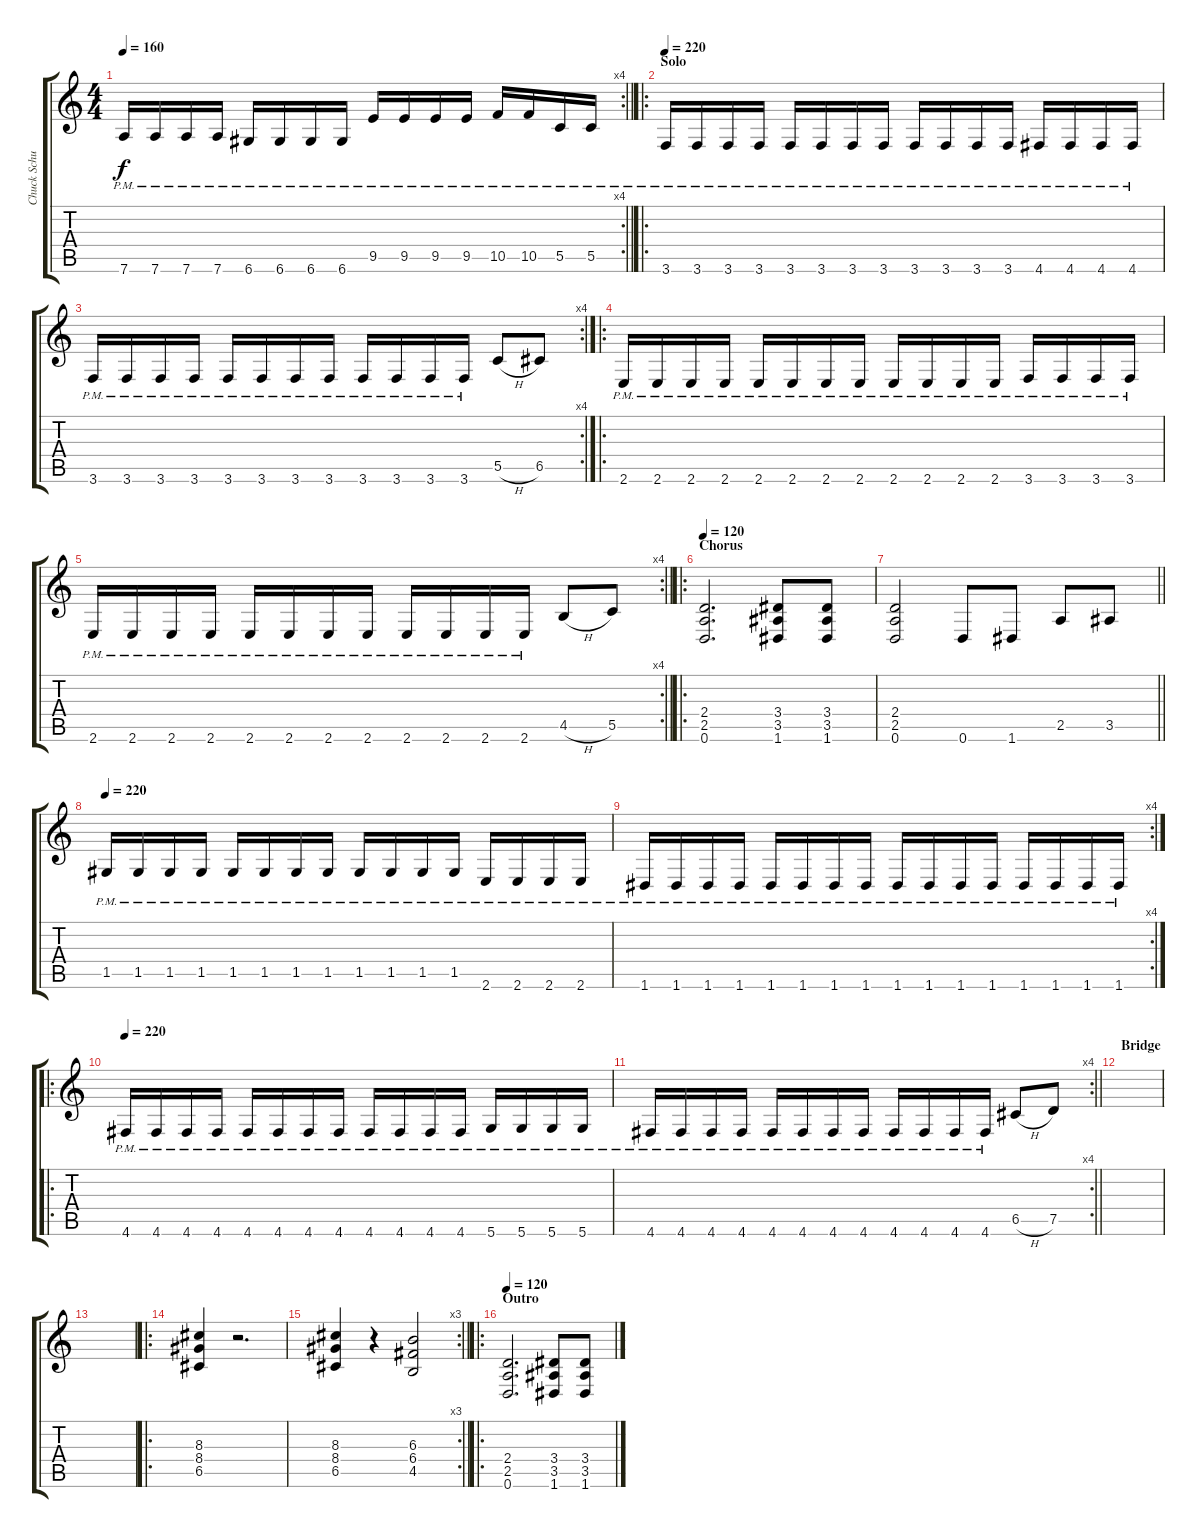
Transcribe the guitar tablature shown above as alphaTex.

\track ("Chuck Schuldiner" "Chuck Schu") {instrument distortionguitar}
\staff {score tabs}
\tuning (D4 A3 F3 C3 G2 D2) {hide}
\rc 4
\ts (4 4)
\tempo 160
\clef g2
\barLineRight lightlight
\ks c
7.6{pm}.16{dy f} 7.6{pm}.16 7.6{pm}.16 7.6{pm}.16 6.6{pm}.16 6.6{pm}.16 6.6{pm}.16 6.6{pm}.16 9.5{pm}.16 9.5{pm}.16 9.5{pm}.16 9.5{pm}.16 10.5{pm}.16 10.5{pm}.16 5.5{pm}.16 5.5{pm}.16 |
\ro
\section ("" "Solo")
\tempo 220
3.6{pm}.16 3.6{pm}.16 3.6{pm}.16 3.6{pm}.16 3.6{pm}.16 3.6{pm}.16 3.6{pm}.16 3.6{pm}.16 3.6{pm}.16 3.6{pm}.16 3.6{pm}.16 3.6{pm}.16 4.6{pm}.16 4.6{pm}.16 4.6{pm}.16 4.6{pm}.16 |
\rc 4
3.6{pm}.16 3.6{pm}.16 3.6{pm}.16 3.6{pm}.16 3.6{pm}.16 3.6{pm}.16 3.6{pm}.16 3.6{pm}.16 3.6{pm}.16 3.6{pm}.16 3.6{pm}.16 3.6{pm}.16 5.5{h}.8 6.5.8 |
\ro
2.6{pm}.16 2.6{pm}.16 2.6{pm}.16 2.6{pm}.16 2.6{pm}.16 2.6{pm}.16 2.6{pm}.16 2.6{pm}.16 2.6{pm}.16 2.6{pm}.16 2.6{pm}.16 2.6{pm}.16 3.6{pm}.16 3.6{pm}.16 3.6{pm}.16 3.6{pm}.16 |
\rc 4
\barLineRight lightlight
2.6{pm}.16 2.6{pm}.16 2.6{pm}.16 2.6{pm}.16 2.6{pm}.16 2.6{pm}.16 2.6{pm}.16 2.6{pm}.16 2.6{pm}.16 2.6{pm}.16 2.6{pm}.16 2.6{pm}.16 4.5{h}.8 5.5.8 |
\ro
\section ("" "Chorus")
\tempo 120
(2.4 2.5 0.6).2{d} (3.4 3.5 1.6).8 (3.4 3.5 1.6).8 |
\barLineRight lightlight
(2.4 2.5 0.6).2 0.6.8 1.6.8 2.5.8 3.5.8 |
\tempo 220
1.5{pm}.16 1.5{pm}.16 1.5{pm}.16 1.5{pm}.16 1.5{pm}.16 1.5{pm}.16 1.5{pm}.16 1.5{pm}.16 1.5{pm}.16 1.5{pm}.16 1.5{pm}.16 1.5{pm}.16 2.6{pm}.16 2.6{pm}.16 2.6{pm}.16 2.6{pm}.16 |
\rc 4
1.6{pm}.16 1.6{pm}.16 1.6{pm}.16 1.6{pm}.16 1.6{pm}.16 1.6{pm}.16 1.6{pm}.16 1.6{pm}.16 1.6{pm}.16 1.6{pm}.16 1.6{pm}.16 1.6{pm}.16 1.6{pm}.16 1.6{pm}.16 1.6{pm}.16 1.6{pm}.16 |
\ro
\tempo 220
4.6{pm}.16 4.6{pm}.16 4.6{pm}.16 4.6{pm}.16 4.6{pm}.16 4.6{pm}.16 4.6{pm}.16 4.6{pm}.16 4.6{pm}.16 4.6{pm}.16 4.6{pm}.16 4.6{pm}.16 5.6{pm}.16 5.6{pm}.16 5.6{pm}.16 5.6{pm}.16 |
\rc 4
\barLineRight lightlight
4.6{pm}.16 4.6{pm}.16 4.6{pm}.16 4.6{pm}.16 4.6{pm}.16 4.6{pm}.16 4.6{pm}.16 4.6{pm}.16 4.6{pm}.16 4.6{pm}.16 4.6{pm}.16 4.6{pm}.16 6.5{h}.8 7.5.8 |
\section ("" "Bridge")
|
|
\ro
(8.3 8.4 6.5).4 r.2{d} |
\rc 3
\barLineRight lightlight
(8.3 8.4 6.5).4 r.4 (6.3 6.4 4.5).2 |
\ro
\section ("" "Outro")
\tempo 120
(2.4 2.5 0.6).2{d} (3.4 3.5 1.6).8 (3.4 3.5 1.6).8
